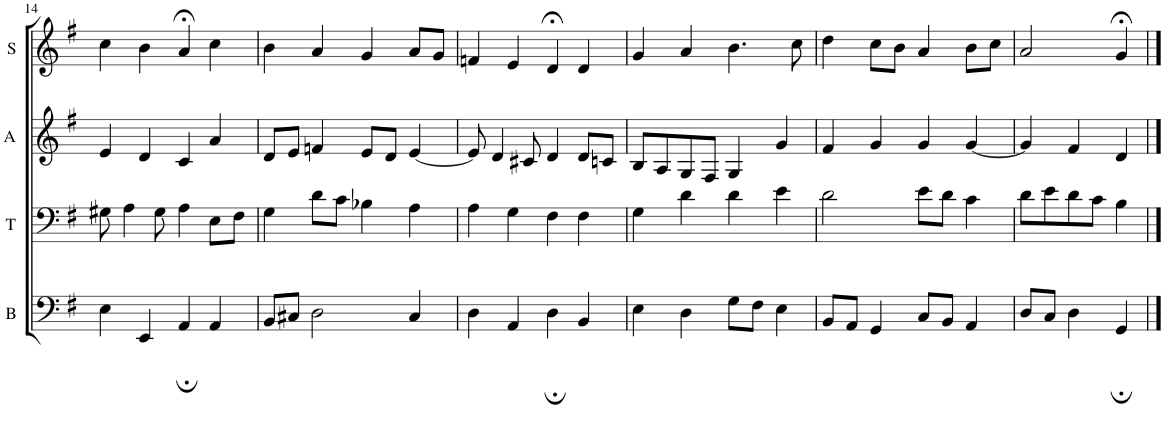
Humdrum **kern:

**kern	**kern	**kern	**kern
*part4	*part3	*part2	*part1
*staff4	*staff3	*staff2	*staff1
*I"Bass	*I"Tenor	*I"Alto	*I"Soprano
*I'B	*I'T	*I'A	*I'S
!!LO:PB:g=z
*clefF4	*clefF4	*clefG2	*clefG2
*k[f#]	*k[f#]	*k[f#]	*k[f#]
*M4/4	*M4/4	*M4/4	*M4/4
=14	=14	=14	=14
4E\	8G#X\	4e/	4cc\
.	4A\	.	.
4EE/	.	4d/	4b\
.	8G#\	.	.
4AA;/	4A\	4c/	4a;</
4AA/	8E\L	4a/	4cc\
.	8F#\J	.	.
=15	=15	=15	=15
8BB/L	4G\	8d/L	4b\
8C#X/J	.	8e/J	.
2D\	8d\L	4fn/	4a/
.	8c\J	.	.
.	4B-X\	8e/L	4g/
.	.	8d/J	.
4C#/	4A\	[4e/	8a/L
.	.	.	8g/J
=16	=16	=16	=16
4D\	4A\	8e/]	4fn/
.	.	4d/	.
4AA/	4G\	.	4e/
.	.	8c#X/	.
4D;\	4F#\	4d/	4d;</
4BB/	4F#\	8d/L	4d/
.	.	8cn/J	.
=17	=17	=17	=17
4E\	4G\	8B/L	4g/
.	.	8A/	.
4D\	4d\	8G/	4a/
.	.	8F#/J	.
8G\L	4d\	4G/	4.b\
8F#\J	.	.	.
4E\	4e\	4g/	.
.	.	.	8cc\
=18	=18	=18	=18
8BB/L	2d\	4f#/	4dd\
8AA/J	.	.	.
4GG/	.	4g/	8cc\L
.	.	.	8b\J
8C/L	8e\L	4g/	4a/
8BB/J	8d\J	.	.
4AA/	4c\	[4g/	8b\L
.	.	.	8cc\J
=19	=19	=19	=19
8D/L	8d\L	4g/]	2a/
8C/J	8e\	.	.
4D\	8d\	4f#/	.
.	8c\J	.	.
4GG;/	4B\	4d/	4g;</
==	==	==	==
*-	*-	*-	*-
